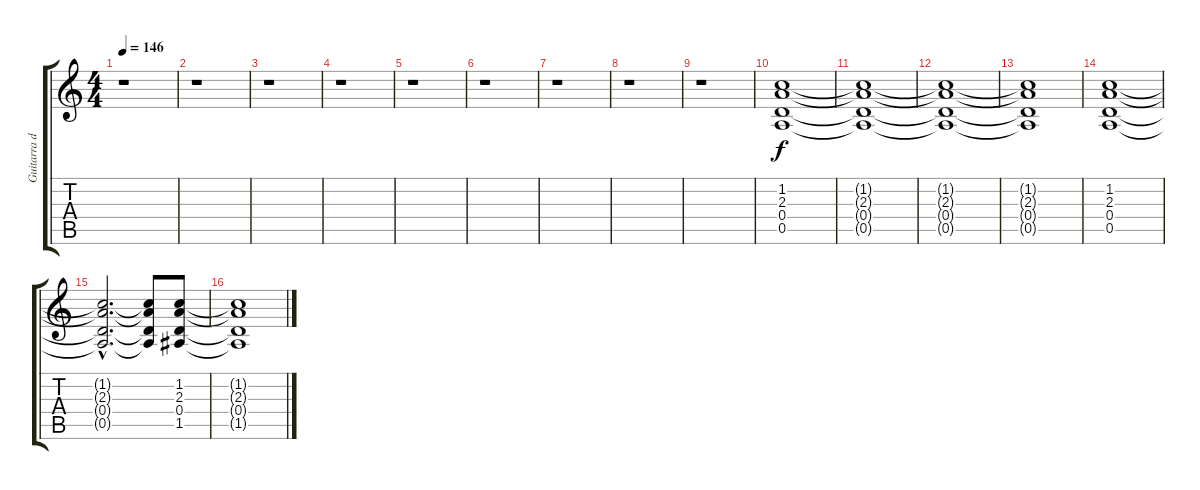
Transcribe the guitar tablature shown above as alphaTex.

\track ("Guitarra de Apoyo" "Guitarra d") {instrument distortionguitar}
\staff {score tabs}
\tuning (E4 B3 G3 D3 A2 E2) {hide}
\ts (4 4)
\tempo 146
\clef g2
\ks c
r.1{dy f} |
r.1 |
r.1 |
r.1 |
r.1 |
r.1 |
r.1 |
r.1 |
r.1 |
(1.2 2.3 0.4 0.5).1 |
(1.2{t} 2.3{t} 0.4{t} 0.5{t}).1 |
(1.2{t} 2.3{t} 0.4{t} 0.5{t}).1 |
(1.2{t} 2.3{t} 0.4{t} 0.5{t}).1 |
(1.2 2.3 0.4 0.5).1 |
(1.2{hac t} 2.3{hac t} 0.4{hac t} 0.5{hac t}).2{d} (1.2{t} 2.3{t} 0.4{t} 0.5{t}).8 (1.2 2.3 0.4 1.5).8 |
(1.2{t} 2.3{t} 0.4{t} 1.5{t}).1
